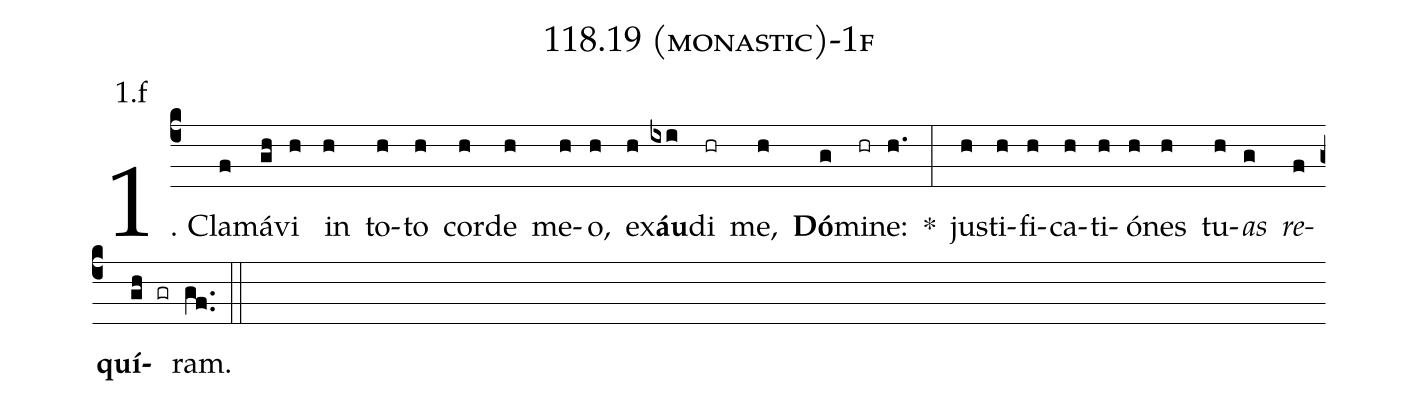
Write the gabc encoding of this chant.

name: 118.19 (monastic)-1f;
annotation: 1.f;
%%
(c4)1. Cla(f)má(gh)vi(h) in(h) to(h)to(h) cor(h)de(h) me(h)o,(h) ex(h)<b>áu</b>(ixi)di(hr) me,(h) <b>Dó</b>(g)mi(hr)ne:(h.) *(:) jus(h)ti(h)fi(h)ca(h)ti(h)ó(h)nes(h) tu(h)<i>as</i>(g) <i>re</i>(f)<b>quí</b>(gh gr)ram.(gf..) (::)
